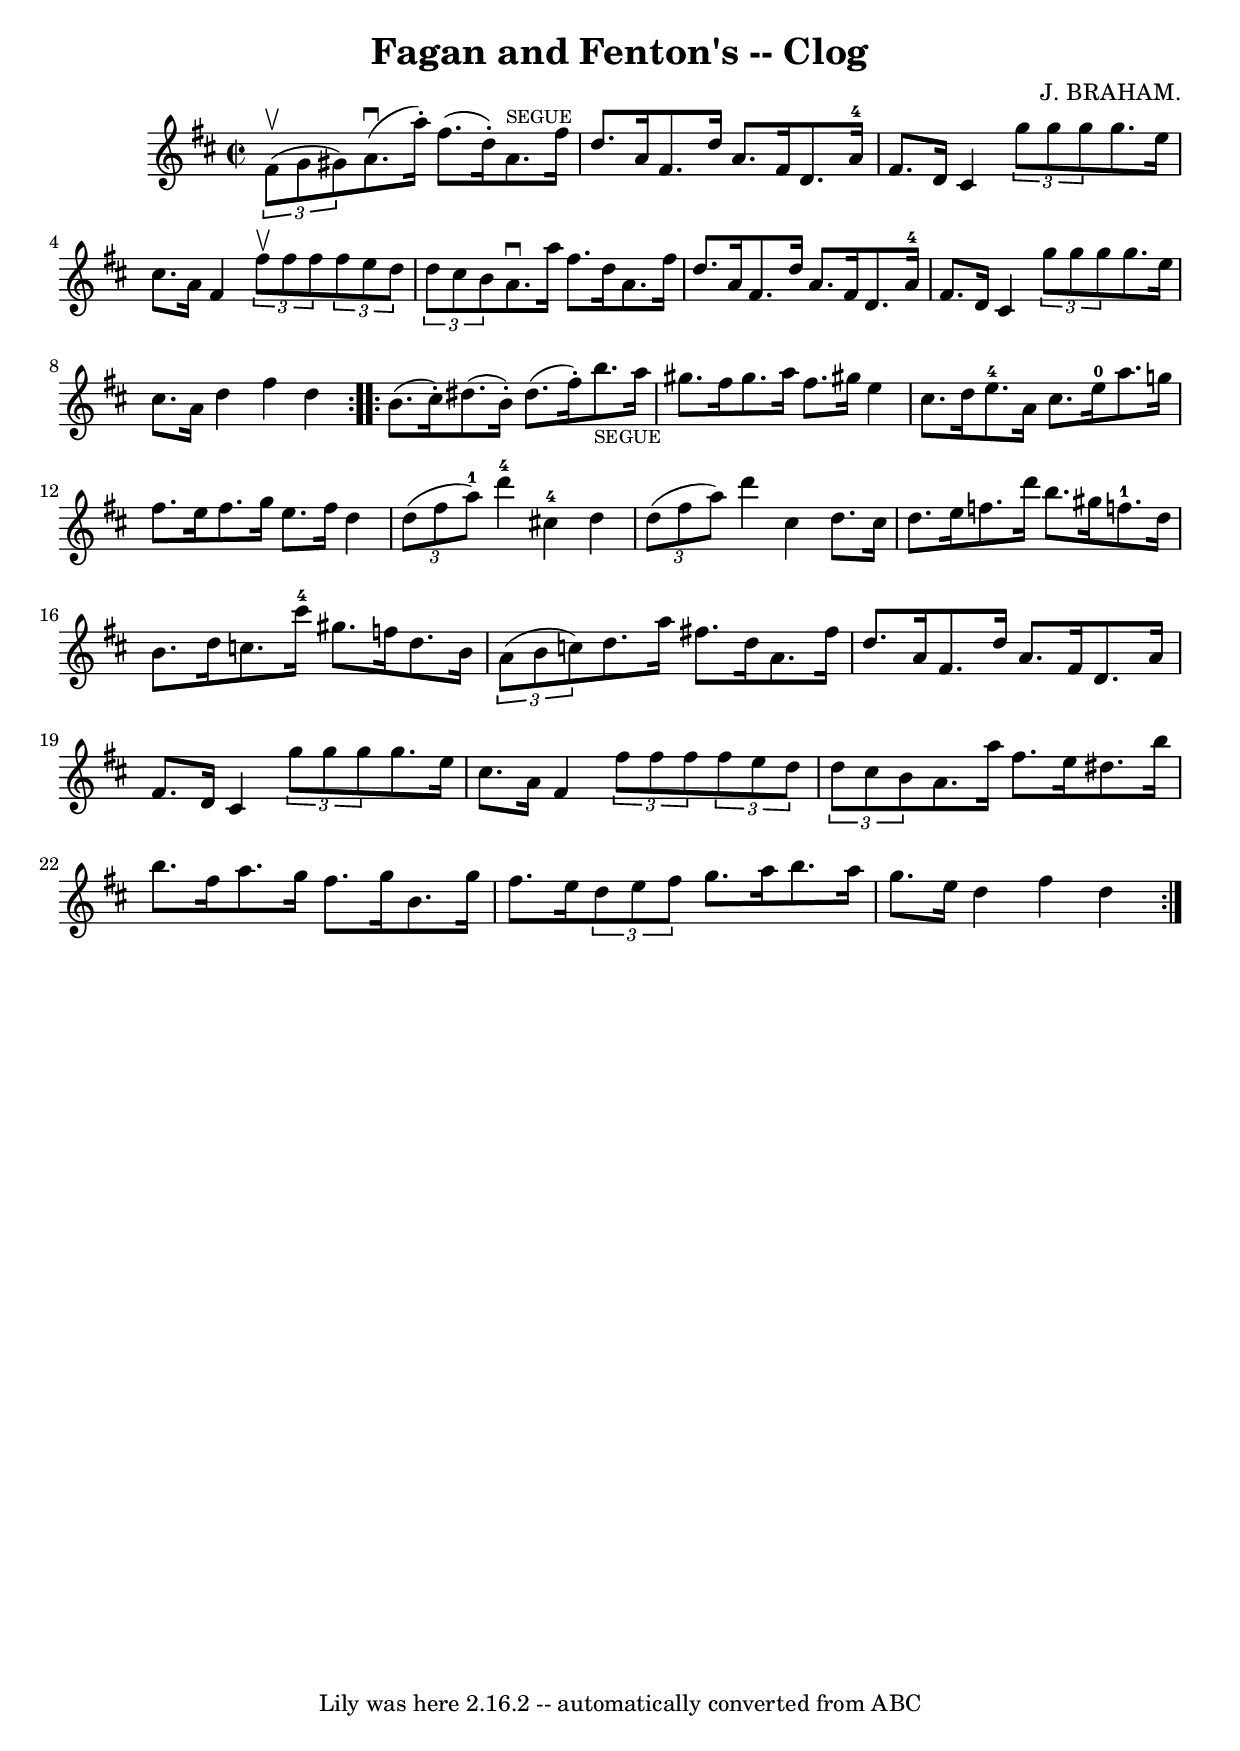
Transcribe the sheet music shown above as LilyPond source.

\version "2.16.2"
\include "Mammoth.ily"
\header {
  %% book = "Ryan's Mammoth Collection"
  composer = "J. BRAHAM."
  crossRefNumber = "1"
  footnotes = "\\\\160 955"
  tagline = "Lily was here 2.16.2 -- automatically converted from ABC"
  title = "Fagan and Fenton's -- Clog"

}
voicedefault =  {



  \repeat volta 2 {

    \override Staff.TimeSignature #'style = #'C
    \time 2/2 
    \key d \major
   \times 2/3 { fis'8^\upbow(g'8 gis'8) 
			       }   
    |
    a'8.^\downbow(a''16 -.) fis''8. (d''16 -.) a'8. 
    ^\segue fis''16 d''8. a'16    |
    fis'8. d''16 a'8.    
    fis'16 d'8. a'16-4 fis'8. d'16    |
    cis'4    
    \times 2/3 { g''8 g''8 g''8  
	       } g''8. e''16 cis''8. a'16    
    |
    fis'4    \times 2/3 { fis''8^\upbow fis''8 fis''8  
			}   
    \times 2/3 { fis''8 e''8 d''8  
	       }   \times 2/3 { d''8 cis''8 b'8 
				
			      }   |
    a'8.^\downbow a''16 fis''8. d''16 a'8. fis''16 
    d''8. a'16    |
    fis'8. d''16 a'8. fis'16 d'8.    
    a'16-4 fis'8. d'16    |
    cis'4    \times 2/3 { g''8 g''8   
			  g''8  
			} g''8. e''16 cis''8. a'16    |
    d''4 fis''4    
    d''4  
  }     
  \repeat volta 2 {
    b'8. (cis''16 -.) |
    dis''8. (
    b'16 -.) dis''8. (fis''16 -.) b''8._\segue a''16 gis''8.    
    fis''16    |
    gis''8. a''16 fis''8. gis''!16 e''4    
    cis''8. d''16    |
    e''8.-4 a'16 cis''8. e''16-0   
    a''8. g''!16 fis''8. e''16    |
    fis''8. g''16 e''8.    
    fis''16 d''4    \times 2/3 { d''8 (fis''8 a''8-1) 
			       }   |
    
    d'''4-4 cis''!4-4 d''4    \times 2/3 { d''8 (fis''8 a''8 
					   ) 
					 }   |
    d'''4 cis''4 d''8. cis''16 d''8. e''16    
    |
    f''8. d'''16 b''8. gis''16 f''!8.-1 d''16    
    b'8. d''16    |
    c''8. cis'''16-4 gis''8. f''16 d''8.  
    b'16    \times 2/3 { a'8 (b'8 c''!8) 
		       }   |
    d''8.    
    a''16 fis''!8. d''16 a'8. fis''16 d''8. a'16    |
    
    fis'8. d''16 a'8. fis'16 d'8. a'16 fis'8. d'16    |
    
    cis'4    \times 2/3 { g''8 g''8 g''8  
			} g''8. e''16 cis''8.   
    a'16    |
    fis'4    \times 2/3 { fis''8 fis''8 fis''8  
			}   
    \times 2/3 { fis''8 e''8 d''8  
	       }   \times 2/3 { d''8 cis''8 b'8 
				
			      }   |
    a'8. a''16 fis''8. e''16 dis''8. b''16    
    b''8. fis''16    |
    a''8. g''16 fis''8. g''16 b'8.    
    g''16 fis''8. e''16    |
    \times 2/3 { d''8 e''8 fis''8  

	       } g''8. a''16 b''8. a''16 g''8. e''16    |
    d''4    
    fis''4 d''4  
  }   

}

\score{
  <<

    \context Staff="default"
    {
      \voicedefault 
      
    }

  >>
  \layout {
    
  }
  \midi {
  }

}
